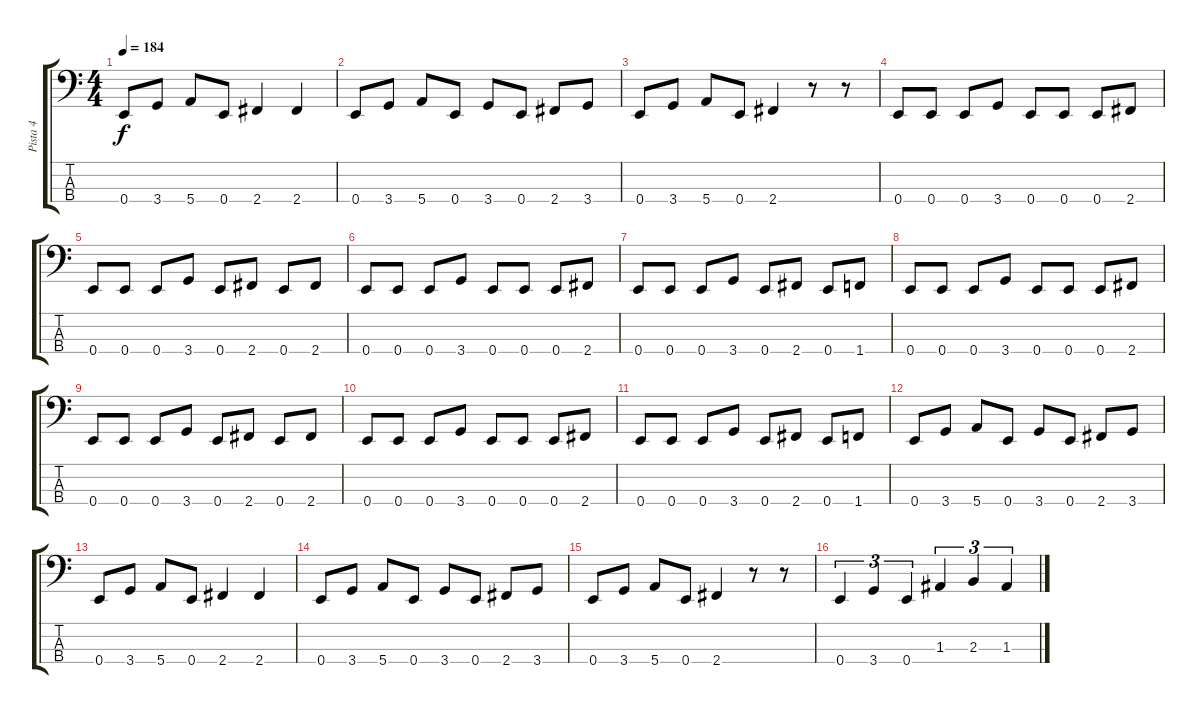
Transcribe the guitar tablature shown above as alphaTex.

\track ("Pista 4" "Pista 4") {instrument electricbassfinger}
\staff {score tabs}
\tuning (G2 D2 A1 E1) {hide}
\ts (4 4)
\tempo 184
\clef f4
\ks c
0.4.8{dy f} 3.4.8 5.4.8 0.4.8 2.4.4 2.4.4 |
0.4.8 3.4.8 5.4.8 0.4.8 3.4.8 0.4.8 2.4.8 3.4.8 |
0.4.8 3.4.8 5.4.8 0.4.8 2.4.4 r.8 r.8 |
0.4.8 0.4.8 0.4.8 3.4.8 0.4.8 0.4.8 0.4.8 2.4.8 |
0.4.8 0.4.8 0.4.8 3.4.8 0.4.8 2.4.8 0.4.8 2.4.8 |
0.4.8 0.4.8 0.4.8 3.4.8 0.4.8 0.4.8 0.4.8 2.4.8 |
0.4.8 0.4.8 0.4.8 3.4.8 0.4.8 2.4.8 0.4.8 1.4.8 |
0.4.8 0.4.8 0.4.8 3.4.8 0.4.8 0.4.8 0.4.8 2.4.8 |
0.4.8 0.4.8 0.4.8 3.4.8 0.4.8 2.4.8 0.4.8 2.4.8 |
0.4.8 0.4.8 0.4.8 3.4.8 0.4.8 0.4.8 0.4.8 2.4.8 |
0.4.8 0.4.8 0.4.8 3.4.8 0.4.8 2.4.8 0.4.8 1.4.8 |
0.4.8 3.4.8 5.4.8 0.4.8 3.4.8 0.4.8 2.4.8 3.4.8 |
0.4.8 3.4.8 5.4.8 0.4.8 2.4.4 2.4.4 |
0.4.8 3.4.8 5.4.8 0.4.8 3.4.8 0.4.8 2.4.8 3.4.8 |
0.4.8 3.4.8 5.4.8 0.4.8 2.4.4 r.8 r.8 |
0.4.4{tu (3 2)} 3.4.4{tu (3 2)} 0.4.4{tu (3 2)} 1.3.4{tu (3 2)} 2.3.4{tu (3 2)} 1.3.4{tu (3 2)}
